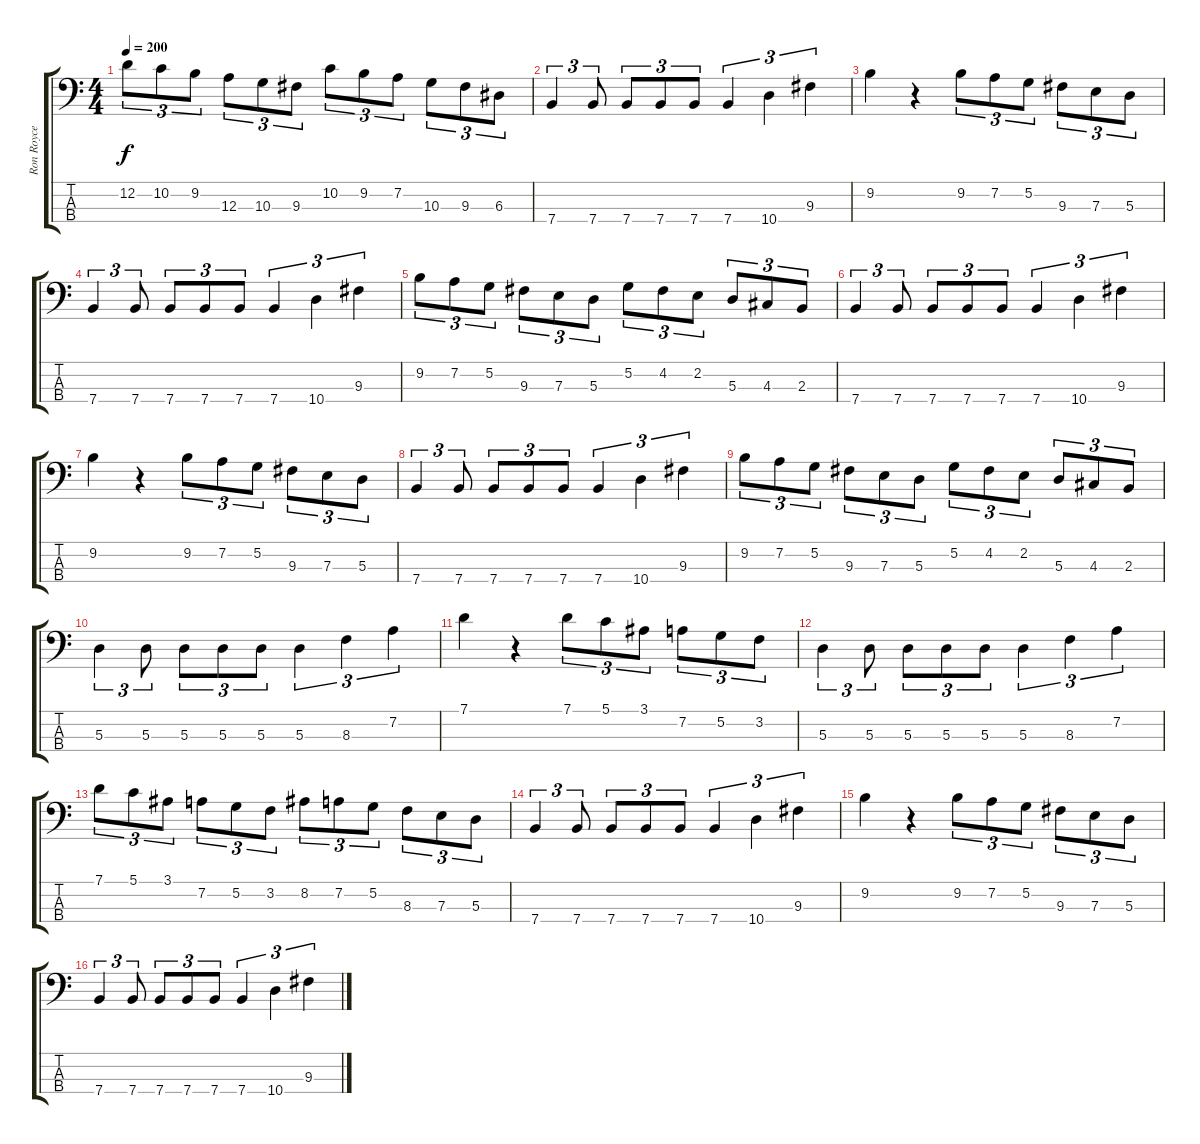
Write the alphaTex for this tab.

\track ("Ron Royce (BASS)" "Ron Royce ") {instrument electricbassfinger}
\staff {score tabs}
\tuning (G2 D2 A1 E1) {hide}
\ts (4 4)
\tempo 200
\clef f4
\ks c
12.2.8{tu (3 2) dy f} 10.2.8{tu (3 2)} 9.2.8{tu (3 2)} 12.3.8{tu (3 2)} 10.3.8{tu (3 2)} 9.3.8{tu (3 2)} 10.2.8{tu (3 2)} 9.2.8{tu (3 2)} 7.2.8{tu (3 2)} 10.3.8{tu (3 2)} 9.3.8{tu (3 2)} 6.3.8{tu (3 2)} |
7.4.4{tu (3 2)} 7.4.8{tu (3 2)} 7.4.8{tu (3 2)} 7.4.8{tu (3 2)} 7.4.8{tu (3 2)} 7.4.4{tu (3 2)} 10.4.4{tu (3 2)} 9.3.4{tu (3 2)} |
9.2.4 r.4 9.2.8{tu (3 2)} 7.2.8{tu (3 2)} 5.2.8{tu (3 2)} 9.3.8{tu (3 2)} 7.3.8{tu (3 2)} 5.3.8{tu (3 2)} |
7.4.4{tu (3 2)} 7.4.8{tu (3 2)} 7.4.8{tu (3 2)} 7.4.8{tu (3 2)} 7.4.8{tu (3 2)} 7.4.4{tu (3 2)} 10.4.4{tu (3 2)} 9.3.4{tu (3 2)} |
9.2.8{tu (3 2)} 7.2.8{tu (3 2)} 5.2.8{tu (3 2)} 9.3.8{tu (3 2)} 7.3.8{tu (3 2)} 5.3.8{tu (3 2)} 5.2.8{tu (3 2)} 4.2.8{tu (3 2)} 2.2.8{tu (3 2)} 5.3.8{tu (3 2)} 4.3.8{tu (3 2)} 2.3.8{tu (3 2)} |
7.4.4{tu (3 2)} 7.4.8{tu (3 2)} 7.4.8{tu (3 2)} 7.4.8{tu (3 2)} 7.4.8{tu (3 2)} 7.4.4{tu (3 2)} 10.4.4{tu (3 2)} 9.3.4{tu (3 2)} |
9.2.4 r.4 9.2.8{tu (3 2)} 7.2.8{tu (3 2)} 5.2.8{tu (3 2)} 9.3.8{tu (3 2)} 7.3.8{tu (3 2)} 5.3.8{tu (3 2)} |
7.4.4{tu (3 2)} 7.4.8{tu (3 2)} 7.4.8{tu (3 2)} 7.4.8{tu (3 2)} 7.4.8{tu (3 2)} 7.4.4{tu (3 2)} 10.4.4{tu (3 2)} 9.3.4{tu (3 2)} |
9.2.8{tu (3 2)} 7.2.8{tu (3 2)} 5.2.8{tu (3 2)} 9.3.8{tu (3 2)} 7.3.8{tu (3 2)} 5.3.8{tu (3 2)} 5.2.8{tu (3 2)} 4.2.8{tu (3 2)} 2.2.8{tu (3 2)} 5.3.8{tu (3 2)} 4.3.8{tu (3 2)} 2.3.8{tu (3 2)} |
5.3.4{tu (3 2)} 5.3.8{tu (3 2)} 5.3.8{tu (3 2)} 5.3.8{tu (3 2)} 5.3.8{tu (3 2)} 5.3.4{tu (3 2)} 8.3.4{tu (3 2)} 7.2.4{tu (3 2)} |
7.1.4 r.4 7.1.8{tu (3 2)} 5.1.8{tu (3 2)} 3.1.8{tu (3 2)} 7.2.8{tu (3 2)} 5.2.8{tu (3 2)} 3.2.8{tu (3 2)} |
5.3.4{tu (3 2)} 5.3.8{tu (3 2)} 5.3.8{tu (3 2)} 5.3.8{tu (3 2)} 5.3.8{tu (3 2)} 5.3.4{tu (3 2)} 8.3.4{tu (3 2)} 7.2.4{tu (3 2)} |
7.1.8{tu (3 2)} 5.1.8{tu (3 2)} 3.1.8{tu (3 2)} 7.2.8{tu (3 2)} 5.2.8{tu (3 2)} 3.2.8{tu (3 2)} 8.2.8{tu (3 2)} 7.2.8{tu (3 2)} 5.2.8{tu (3 2)} 8.3.8{tu (3 2)} 7.3.8{tu (3 2)} 5.3.8{tu (3 2)} |
7.4.4{tu (3 2)} 7.4.8{tu (3 2)} 7.4.8{tu (3 2)} 7.4.8{tu (3 2)} 7.4.8{tu (3 2)} 7.4.4{tu (3 2)} 10.4.4{tu (3 2)} 9.3.4{tu (3 2)} |
9.2.4 r.4 9.2.8{tu (3 2)} 7.2.8{tu (3 2)} 5.2.8{tu (3 2)} 9.3.8{tu (3 2)} 7.3.8{tu (3 2)} 5.3.8{tu (3 2)} |
7.4.4{tu (3 2)} 7.4.8{tu (3 2)} 7.4.8{tu (3 2)} 7.4.8{tu (3 2)} 7.4.8{tu (3 2)} 7.4.4{tu (3 2)} 10.4.4{tu (3 2)} 9.3.4{tu (3 2)}
